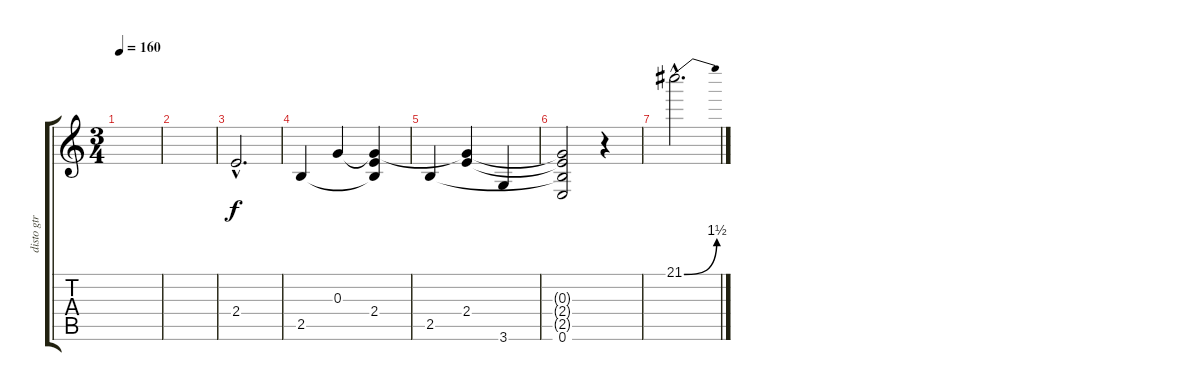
\track ("disto gtr" "disto gtr") {instrument distortionguitar}
\staff {score tabs}
\tuning (E4 B3 G3 D3 A2 E2) {hide}
\ts (3 4)
\tempo 160
\clef g2
\ks c
|
|
2.4{hac}.2{d} |
2.5.4 0.3.4 (0.3{t} 2.4 2.5{t}).4 |
2.5.4 (0.3{t} 2.4).4 3.6.4 |
(0.3{t} 2.4{t} 2.5{t} 0.6).2 r.4 |
21.1{be (bend 0 0 60 6) hac}.2{d}
